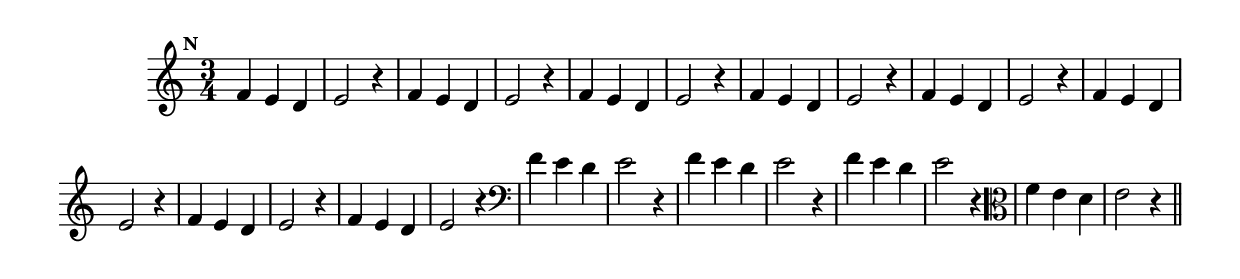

\version "2.10.33"

%\header { texidoc="Perguntas e Respostas"}

\relative c' {

  \override Staff.TimeSignature #'style = #'()
  \time 3/4 
  \override Score.BarNumber #'transparent = ##t
                                %\override Score.RehearsalMark #'font-family = #'roman
  \override Score.RehearsalMark #'font-size = #-2
  \override Score.BarNumber #'transparent = ##t
  \set Score.markFormatter = #format-mark-numbers

  \mark 13 

                                % CLARINETE

  \tag #'cl {
    f4 e d | e2 r4 
  }

                                % FLAUTA

  \tag #'fl {
    f4 e d | e2 r4 
  }

                                % OBOÉ

  \tag #'ob {
    f4 e d | e2 r4 
  }

                                % SAX ALTO

  \tag #'saxa {
    f4 e d | e2 r4 
  }

                                % SAX TENOR

  \tag #'saxt {
    f4 e d | e2 r4 
  }

                                % SAX GENES

  \tag #'saxg {
    f4 e d | e2 r4 
  }

                                % TROMPETE

  \tag #'tpt {
    f4 e d | e2 r4 
  }

                                % TROMPA

  \tag #'tpa {
    f4 e d | e2 r4 
  }


                                % TROMBONE

  \tag #'tbn {
    \clef bass
    f4 e d | e2 r4 
  }

                                % TUBA MIB

  \tag #'tbamib {
    \clef bass
    f4 e d | e2 r4 
  }

                                % TUBA SIB

  \tag #'tbasib {
    \clef bass
    f4 e d | e2 r4 
  }

                                % VIOLA

  \tag #'vla {
    \clef alto
    f4 e d | e2 r4 
  }

                                % FINAL

  \bar "||"

}
